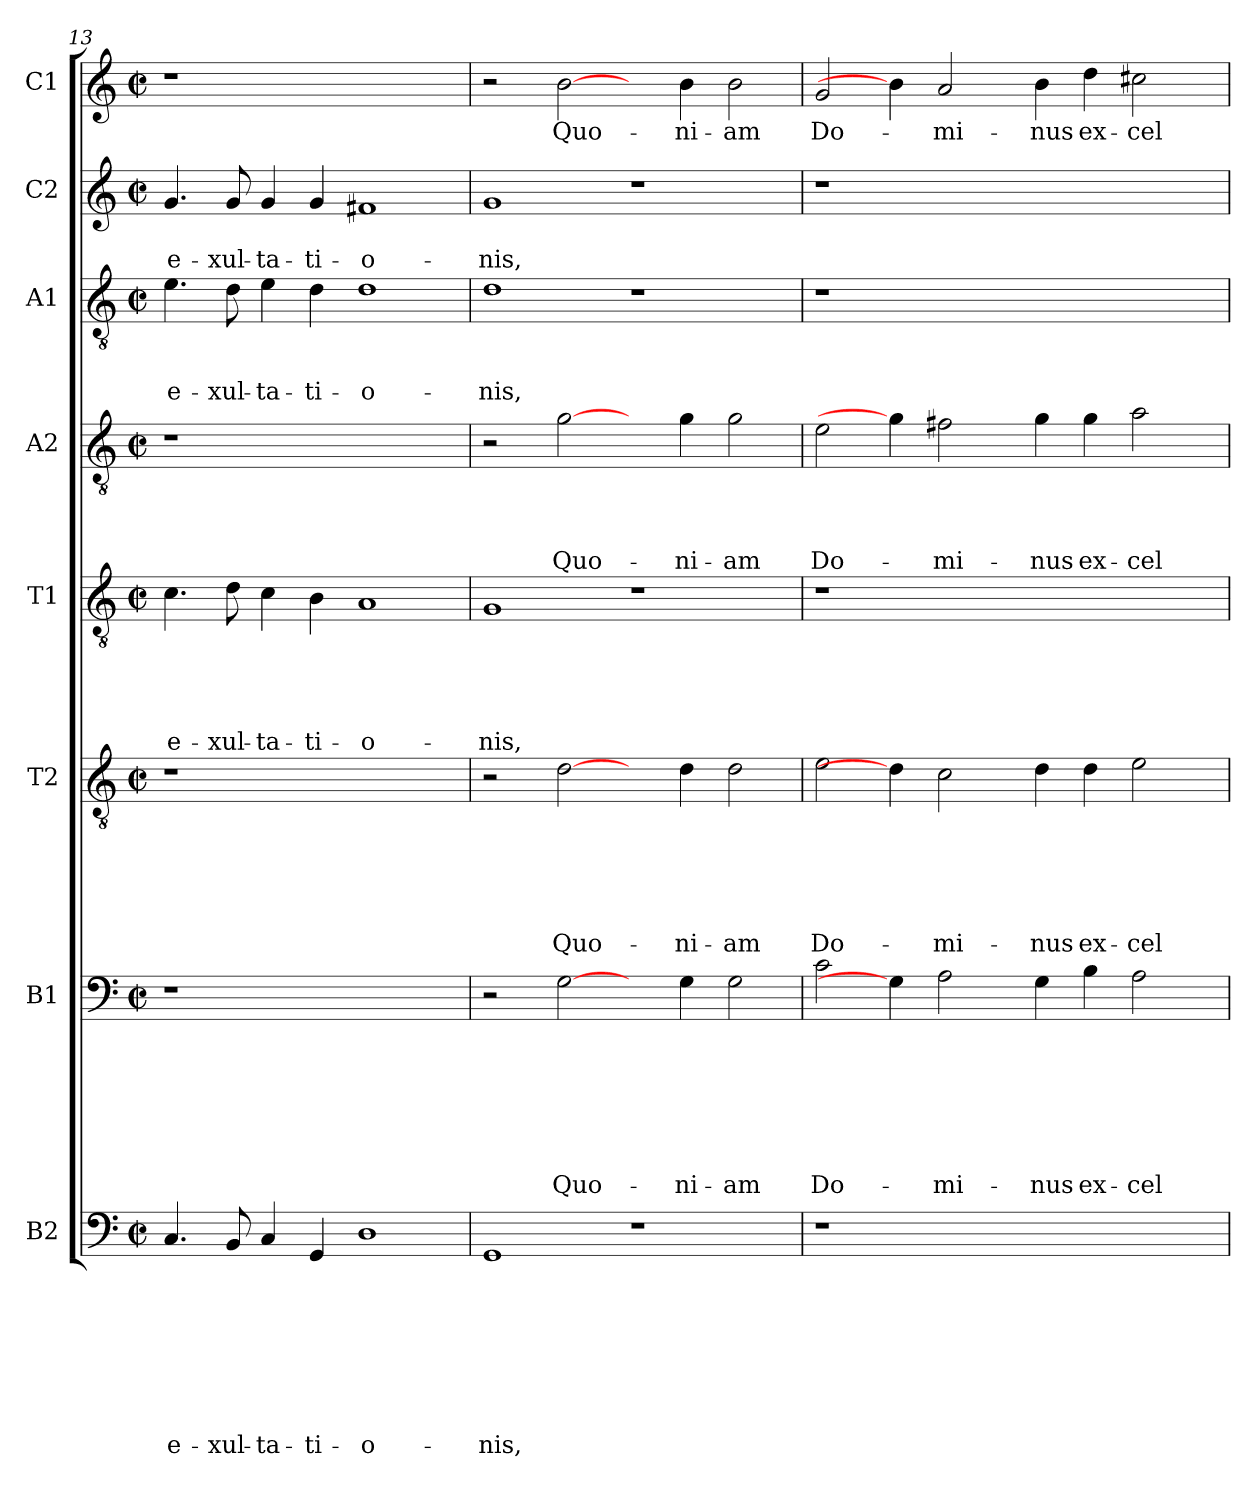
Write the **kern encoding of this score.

**kern	**text	**text	**text	**text	**text	**text	**text	**text	**kern	**text	**text	**text	**text	**text	**text	**text	**kern	**text	**text	**text	**text	**text	**text	**kern	**text	**text	**text	**text	**text	**kern	**text	**text	**text	**text	**kern	**text	**text	**text	**kern	**text	**text	**kern	**text
*part8	*part8	*part8	*part8	*part8	*part8	*part8	*part8	*part8	*part7	*part7	*part7	*part7	*part7	*part7	*part7	*part7	*part6	*part6	*part6	*part6	*part6	*part6	*part6	*part5	*part5	*part5	*part5	*part5	*part5	*part4	*part4	*part4	*part4	*part4	*part3	*part3	*part3	*part3	*part2	*part2	*part2	*part1	*part1
*staff8	*staff8	*staff8	*staff8	*staff8	*staff8	*staff8	*staff8	*staff8	*staff7	*staff7	*staff7	*staff7	*staff7	*staff7	*staff7	*staff7	*staff6	*staff6	*staff6	*staff6	*staff6	*staff6	*staff6	*staff5	*staff5	*staff5	*staff5	*staff5	*staff5	*staff4	*staff4	*staff4	*staff4	*staff4	*staff3	*staff3	*staff3	*staff3	*staff2	*staff2	*staff2	*staff1	*staff1
*I"B2	*	*	*	*	*	*	*	*	*I"B1	*	*	*	*	*	*	*	*I"T2	*	*	*	*	*	*	*I"T1	*	*	*	*	*	*I"A2	*	*	*	*	*I"A1	*	*	*	*I"C2	*	*	*I"C1	*
*clefF4	*	*	*	*	*	*	*	*	*clefF4	*	*	*	*	*	*	*	*clefGv2	*	*	*	*	*	*	*clefGv2	*	*	*	*	*	*clefGv2	*	*	*	*	*clefGv2	*	*	*	*clefG2	*	*	*clefG2	*
*k[]	*	*	*	*	*	*	*	*	*k[]	*	*	*	*	*	*	*	*k[]	*	*	*	*	*	*	*k[]	*	*	*	*	*	*k[]	*	*	*	*	*k[]	*	*	*	*k[]	*	*	*k[]	*
*C:	*	*	*	*	*	*	*	*	*C:	*	*	*	*	*	*	*	*C:	*	*	*	*	*	*	*C:	*	*	*	*	*	*C:	*	*	*	*	*C:	*	*	*	*C:	*	*	*C:	*
*M2/2	*	*	*	*	*	*	*	*	*M2/2	*	*	*	*	*	*	*	*M2/2	*	*	*	*	*	*	*M2/2	*	*	*	*	*	*M2/2	*	*	*	*	*M2/2	*	*	*	*M2/2	*	*	*M2/2	*
*met(c|)	*	*	*	*	*	*	*	*	*met(c|)	*	*	*	*	*	*	*	*met(c|)	*	*	*	*	*	*	*met(c|)	*	*	*	*	*	*met(c|)	*	*	*	*	*met(c|)	*	*	*	*met(c|)	*	*	*met(c|)	*
=13	=13	=13	=13	=13	=13	=13	=13	=13	=13	=13	=13	=13	=13	=13	=13	=13	=13	=13	=13	=13	=13	=13	=13	=13	=13	=13	=13	=13	=13	=13	=13	=13	=13	=13	=13	=13	=13	=13	=13	=13	=13	=13	=13
!	!	!	!	!	!	!	!	!LO:LY:b	!	!	!	!	!	!	!	!	!	!	!	!	!	!	!	!	!	!	!	!	!LO:LY:b	!	!	!	!	!	!	!	!	!LO:LY:b	!	!	!LO:LY:b	!	!
4.C/	.	.	.	.	.	.	.	e-	1r	.	.	.	.	.	.	.	1r	.	.	.	.	.	.	4.c\	.	.	.	.	e-	1r	.	.	.	.	4.e\	.	.	e-	4.g/	.	e-	1r	.
!	!	!	!	!	!	!	!	!LO:LY:b	!	!	!	!	!	!	!	!	!	!	!	!	!	!	!	!	!	!	!	!	!LO:LY:b	!	!	!	!	!	!	!	!	!LO:LY:b	!	!	!LO:LY:b	!	!
8BB/	.	.	.	.	.	.	.	-xul-	.	.	.	.	.	.	.	.	.	.	.	.	.	.	.	8d\	.	.	.	.	-xul-	.	.	.	.	.	8d\	.	.	-xul-	8g/	.	-xul-	.	.
!	!	!	!	!	!	!	!	!LO:LY:b	!	!	!	!	!	!	!	!	!	!	!	!	!	!	!	!	!	!	!	!	!LO:LY:b	!	!	!	!	!	!	!	!	!LO:LY:b	!	!	!LO:LY:b	!	!
4C/	.	.	.	.	.	.	.	-ta-	.	.	.	.	.	.	.	.	.	.	.	.	.	.	.	4c\	.	.	.	.	-ta-	.	.	.	.	.	4e\	.	.	-ta-	4g/	.	-ta-	.	.
!	!	!	!	!	!	!	!	!LO:LY:b	!	!	!	!	!	!	!	!	!	!	!	!	!	!	!	!	!	!	!	!	!LO:LY:b	!	!	!	!	!	!	!	!	!LO:LY:b	!	!	!LO:LY:b	!	!
4GG/	.	.	.	.	.	.	.	-ti-	.	.	.	.	.	.	.	.	.	.	.	.	.	.	.	4B\	.	.	.	.	-ti-	.	.	.	.	.	4d\	.	.	-ti-	4g/	.	-ti-	.	.
!	!	!	!	!	!	!	!	!LO:LY:b	!	!	!	!	!	!	!	!	!	!	!	!	!	!	!	!	!	!	!	!	!LO:LY:b	!	!	!	!	!	!	!	!	!LO:LY:b	!	!	!LO:LY:b	!	!
1D	.	.	.	.	.	.	.	-o-	1ryy	.	.	.	.	.	.	.	1ryy	.	.	.	.	.	.	1A	.	.	.	.	-o-	1ryy	.	.	.	.	1d	.	.	-o-	1f#X	.	-o-	1ryy	.
=14	=14	=14	=14	=14	=14	=14	=14	=14	=14	=14	=14	=14	=14	=14	=14	=14	=14	=14	=14	=14	=14	=14	=14	=14	=14	=14	=14	=14	=14	=14	=14	=14	=14	=14	=14	=14	=14	=14	=14	=14	=14	=14	=14
!	!	!	!	!	!	!	!	!LO:LY:b	!	!	!	!	!	!	!	!	!	!	!	!	!	!	!	!	!	!	!	!	!LO:LY:b	!	!	!	!	!	!	!	!	!LO:LY:b	!	!	!LO:LY:b	!	!
1GG	.	.	.	.	.	.	.	-nis,	2r	.	.	.	.	.	.	.	2r	.	.	.	.	.	.	1G	.	.	.	.	-nis,	2r	.	.	.	.	1d	.	.	-nis,	1g	.	-nis,	2r	.
!	!	!	!	!	!	!	!	!	!	!	!	!	!	!	!	!LO:LY:b	!	!	!	!	!	!	!LO:LY:b	!	!	!	!	!	!	!	!	!	!	!LO:LY:b	!	!	!	!	!	!	!	!	!LO:LY:b
.	.	.	.	.	.	.	.	.	[2G\	.	.	.	.	.	.	Quo-	[2d\	.	.	.	.	.	Quo-	.	.	.	.	.	.	[2g\	.	.	.	Quo-	.	.	.	.	.	.	.	[2b\	Quo-
1r	.	.	.	.	.	.	.	.	4ryy	.	.	.	.	.	.	.	4ryy	.	.	.	.	.	.	1r	.	.	.	.	.	4ryy	.	.	.	.	1r	.	.	.	1r	.	.	4ryy	.
!	!	!	!	!	!	!	!	!	!	!	!	!	!	!	!	!LO:LY:b	!	!	!	!	!	!	!LO:LY:b	!	!	!	!	!	!	!	!	!	!	!LO:LY:b	!	!	!	!	!	!	!	!	!LO:LY:b
.	.	.	.	.	.	.	.	.	4G\	.	.	.	.	.	.	-ni-	4d\	.	.	.	.	.	-ni-	.	.	.	.	.	.	4g\	.	.	.	-ni-	.	.	.	.	.	.	.	4b\	-ni-
!	!	!	!	!	!	!	!	!	!	!	!	!	!	!	!	!LO:LY:b	!	!	!	!	!	!	!LO:LY:b	!	!	!	!	!	!	!	!	!	!	!LO:LY:b	!	!	!	!	!	!	!	!	!LO:LY:b
.	.	.	.	.	.	.	.	.	2G\	.	.	.	.	.	.	-am	2d\	.	.	.	.	.	-am	.	.	.	.	.	.	2g\	.	.	.	-am	.	.	.	.	.	.	.	2b\	-am
=15	=15	=15	=15	=15	=15	=15	=15	=15	=15	=15	=15	=15	=15	=15	=15	=15	=15	=15	=15	=15	=15	=15	=15	=15	=15	=15	=15	=15	=15	=15	=15	=15	=15	=15	=15	=15	=15	=15	=15	=15	=15	=15	=15
!	!	!	!	!	!	!	!	!	!	!	!	!	!	!	!	!LO:LY:b	!	!	!	!	!	!	!LO:LY:b	!	!	!	!	!	!	!	!	!	!	!LO:LY:b	!	!	!	!	!	!	!	!	!LO:LY:b
1r	.	.	.	.	.	.	.	.	2c\	.	.	.	.	.	.	Do-	2e\	.	.	.	.	.	Do-	1r	.	.	.	.	.	2e\	.	.	.	Do-	1r	.	.	.	1r	.	.	2g/	Do-
.	.	.	.	.	.	.	.	.	4G\]	.	.	.	.	.	.	.	4d\]	.	.	.	.	.	.	.	.	.	.	.	.	4g\]	.	.	.	.	.	.	.	.	.	.	.	4b\]	.
!	!	!	!	!	!	!	!	!	!	!	!	!	!	!	!	!LO:LY:b	!	!	!	!	!	!	!LO:LY:b	!	!	!	!	!	!	!	!	!	!	!LO:LY:b	!	!	!	!	!	!	!	!	!LO:LY:b
.	.	.	.	.	.	.	.	.	2A\	.	.	.	.	.	.	-mi-	2c\	.	.	.	.	.	-mi-	.	.	.	.	.	.	2f#\	.	.	.	-mi-	.	.	.	.	.	.	.	2a/	-mi-
1ryy	.	.	.	.	.	.	.	.	.	.	.	.	.	.	.	.	.	.	.	.	.	.	.	1ryy	.	.	.	.	.	.	.	.	.	.	1ryy	.	.	.	1ryy	.	.	.	.
!	!	!	!	!	!	!	!	!	!	!	!	!	!	!	!	!LO:LY:b	!	!	!	!	!	!	!LO:LY:b	!	!	!	!	!	!	!	!	!	!	!LO:LY:b	!	!	!	!	!	!	!	!	!LO:LY:b
.	.	.	.	.	.	.	.	.	4G\	.	.	.	.	.	.	-nus	4d\	.	.	.	.	.	-nus	.	.	.	.	.	.	4g\	.	.	.	-nus	.	.	.	.	.	.	.	4b\	-nus
!	!	!	!	!	!	!	!	!	!	!	!	!	!	!	!	!LO:LY:b	!	!	!	!	!	!	!LO:LY:b	!	!	!	!	!	!	!	!	!	!	!LO:LY:b	!	!	!	!	!	!	!	!	!LO:LY:b
.	.	.	.	.	.	.	.	.	4B\	.	.	.	.	.	.	ex-	4d\	.	.	.	.	.	ex-	.	.	.	.	.	.	4g\	.	.	.	ex-	.	.	.	.	.	.	.	4dd\	ex-
!	!	!	!	!	!	!	!	!	!	!	!	!	!	!	!	!LO:LY:b	!	!	!	!	!	!	!LO:LY:b	!	!	!	!	!	!	!	!	!	!	!LO:LY:b	!	!	!	!	!	!	!	!	!LO:LY:b
.	.	.	.	.	.	.	.	.	2A\	.	.	.	.	.	.	-cel-	2e\	.	.	.	.	.	-cel-	.	.	.	.	.	.	2a\	.	.	.	-cel-	.	.	.	.	.	.	.	2cc#X\	-cel-
4ryy	.	.	.	.	.	.	.	.	.	.	.	.	.	.	.	.	.	.	.	.	.	.	.	4ryy	.	.	.	.	.	.	.	.	.	.	4ryy	.	.	.	4ryy	.	.	.	.
=	=	=	=	=	=	=	=	=	=	=	=	=	=	=	=	=	=	=	=	=	=	=	=	=	=	=	=	=	=	=	=	=	=	=	=	=	=	=	=	=	=	=	=
*-	*-	*-	*-	*-	*-	*-	*-	*-	*-	*-	*-	*-	*-	*-	*-	*-	*-	*-	*-	*-	*-	*-	*-	*-	*-	*-	*-	*-	*-	*-	*-	*-	*-	*-	*-	*-	*-	*-	*-	*-	*-	*-	*-
